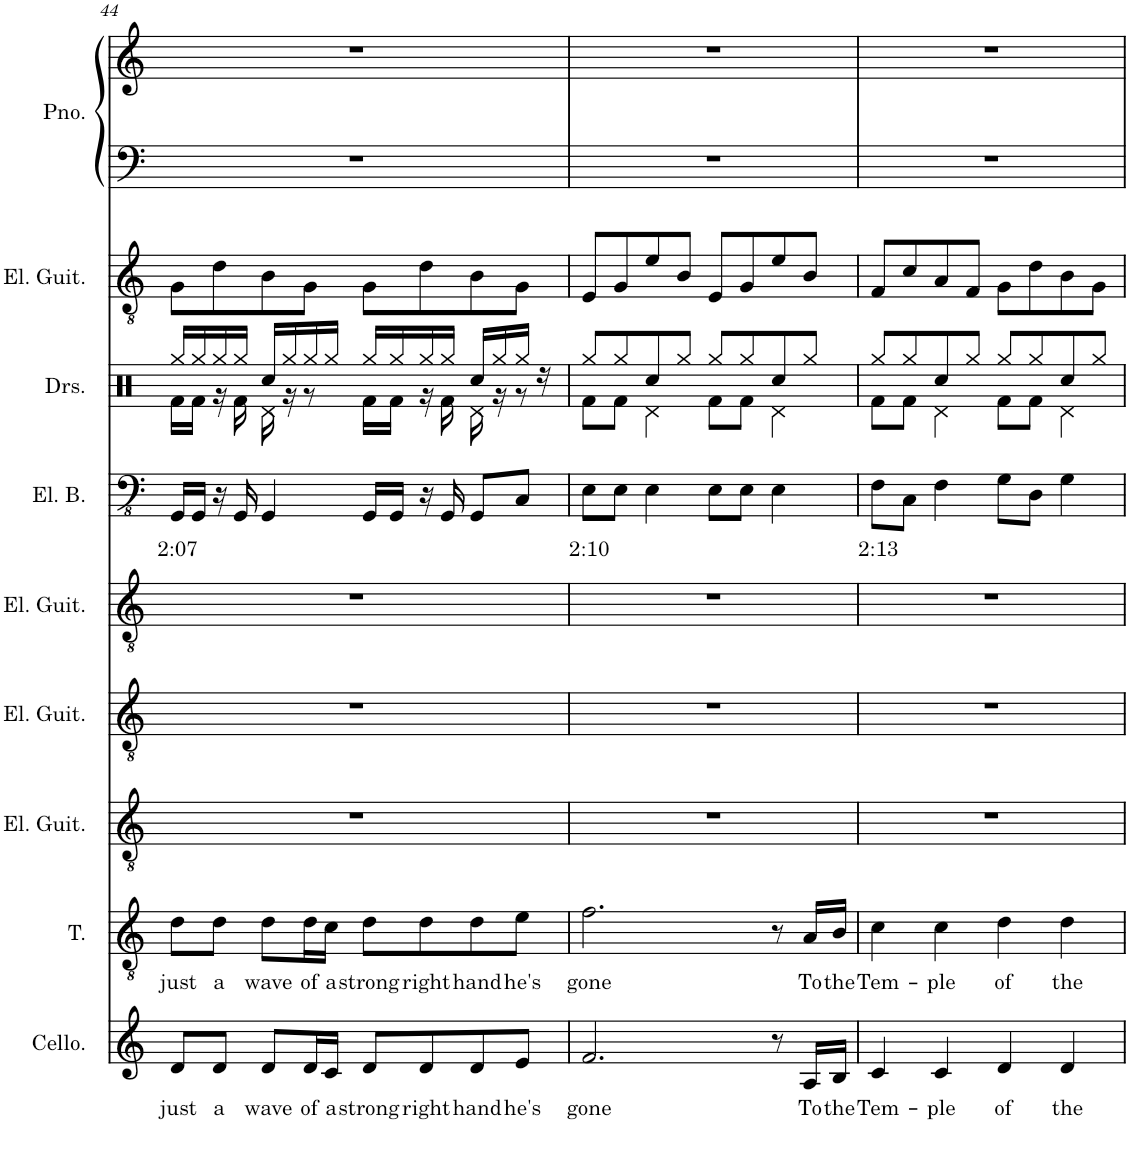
**kern	**text	**kern	**text	**kern	**kern	**kern	**kern	**text	**kern	**kern	**kern	**kern
*part9	*part9	*part8	*part8	*part7	*part6	*part5	*part4	*part4	*part3	*part2	*part1	*part1
*staff10	*staff10	*staff9	*staff9	*staff8	*staff7	*staff6	*staff5	*staff5	*staff4	*staff3	*staff2	*staff1
*I"Cello	*	*I"Tenor	*	*I"Electric Guitar	*I"Electric Guitar	*I"Electric Guitar	*I"Electric Bass	*	*I"Drumset	*I"Electric Guitar	*I"Piano	*
*I'Cello.	*	*I'T.	*	*I'El. Guit.	*I'El. Guit.	*I'El. Guit.	*I'El. B.	*	*I'Drs.	*I'El. Guit.	*I'Pno.	*
!!LO:PB:g=z
*clefG2	*	*clefGv2	*	*clefGv2	*clefGv2	*clefGv2	*clefFv4	*	*clefX	*clefGv2	*clefF4	*clefG2
*k[]	*	*k[]	*	*k[]	*k[]	*k[]	*k[]	*	*k[]	*k[]	*k[]	*k[]
*M4/4	*	*M4/4	*	*M4/4	*M4/4	*M4/4	*M4/4	*	*M4/4	*M4/4	*M4/4	*M4/4
=44	=44	=44	=44	=44	=44	=44	=44	=44	=44	=44	=44	=44
!	!LO:LY:b	!	!LO:LY:b	!	!	!	!	!LO:LY:b	!	!	!	!
*	*	*	*	*	*	*	*	*	*^	*	*	*
8d/L	just	8d\L	just	1r	1r	1r	16GGG/LL	2:07	16Rgg/LL	16Rf\LL	8G\L	1r	1r
.	.	.	.	.	.	.	16GGG/JJ	.	16Rgg/	16Rf\JJ	.	.	.
!	!LO:LY:b	!	!LO:LY:b	!	!	!	!	!	!	!	!	!	!
8d/J	a	8d\J	a	.	.	.	16r	.	16Rgg/	16r	8d\	.	.
.	.	.	.	.	.	.	16GGG/	.	16Rgg/JJ	16Rf\	.	.	.
!	!LO:LY:b	!	!LO:LY:b	!	!	!	!	!	!	!	!	!	!
8d/L	wave	8d\L	wave	.	.	.	4GGG/	.	16Rcc/LL	16Rd\	8B\	.	.
.	.	.	.	.	.	.	.	.	16Rgg/	16r	.	.	.
!	!LO:LY:b	!	!LO:LY:b	!	!	!	!	!	!	!	!	!	!
16d/L	of	16d\L	of	.	.	.	.	.	16Rgg/	8r	8G\J	.	.
!	!LO:LY:b	!	!LO:LY:b	!	!	!	!	!	!	!	!	!	!
16c/JJ	a	16c\JJ	a	.	.	.	.	.	16Rgg/JJ	.	.	.	.
!	!LO:LY:b	!	!LO:LY:b	!	!	!	!	!	!	!	!	!	!
8d/L	strong	8d\L	strong	.	.	.	16GGG/LL	.	16Rgg/LL	16Rf\LL	8G\L	.	.
.	.	.	.	.	.	.	16GGG/JJ	.	16Rgg/	16Rf\JJ	.	.	.
!	!LO:LY:b	!	!LO:LY:b	!	!	!	!	!	!	!	!	!	!
8d/	right	8d\	right	.	.	.	16r	.	16Rgg/	16r	8d\	.	.
.	.	.	.	.	.	.	16GGG/	.	16Rgg/JJ	16Rf\	.	.	.
!	!LO:LY:b	!	!LO:LY:b	!	!	!	!	!	!	!	!	!	!
8d/	hand	8d\	hand	.	.	.	8GGG/L	.	16Rcc/LL	16Rd\	8B\	.	.
.	.	.	.	.	.	.	.	.	16Rgg/	16r	.	.	.
!	!LO:LY:b	!	!LO:LY:b	!	!	!	!	!	!	!	!	!	!
8e/J	he's	8e\J	he's	.	.	.	8CC/J	.	16Rgg/JJ	8r	8G\J	.	.
.	.	.	.	.	.	.	.	.	16r	.	.	.	.
=45	=45	=45	=45	=45	=45	=45	=45	=45	=45	=45	=45	=45	=45
!	!LO:LY:b	!	!LO:LY:b	!	!	!	!	!LO:LY:b	!	!	!	!	!
2.f/	gone	2.f\	gone	1r	1r	1r	8EE\L	2:10	8Rgg/L	8Rf\L	8E/L	1r	1r
.	.	.	.	.	.	.	8EE\J	.	8Rgg/	8Rf\J	8G/	.	.
.	.	.	.	.	.	.	4EE\	.	8Rcc/	4Rd\	8e/	.	.
.	.	.	.	.	.	.	.	.	8Rgg/J	.	8B/J	.	.
.	.	.	.	.	.	.	8EE\L	.	8Rgg/L	8Rf\L	8E/L	.	.
.	.	.	.	.	.	.	8EE\J	.	8Rgg/	8Rf\J	8G/	.	.
8r	.	8r	.	.	.	.	4EE\	.	8Rcc/	4Rd\	8e/	.	.
!	!LO:LY:b	!	!LO:LY:b	!	!	!	!	!	!	!	!	!	!
16A/LL	To	16A/LL	To	.	.	.	.	.	8Rgg/J	.	8B/J	.	.
!	!LO:LY:b	!	!LO:LY:b	!	!	!	!	!	!	!	!	!	!
16B/JJ	the	16B/JJ	the	.	.	.	.	.	.	.	.	.	.
=46	=46	=46	=46	=46	=46	=46	=46	=46	=46	=46	=46	=46	=46
!	!LO:LY:b	!	!LO:LY:b	!	!	!	!	!LO:LY:b	!	!	!	!	!
4c/	Tem-	4c\	Tem-	1r	1r	1r	8FF\L	2:13	8Rgg/L	8Rf\L	8F/L	1r	1r
.	.	.	.	.	.	.	8CC\J	.	8Rgg/	8Rf\J	8c/	.	.
!	!LO:LY:b	!	!LO:LY:b	!	!	!	!	!	!	!	!	!	!
4c/	-ple	4c\	-ple	.	.	.	4FF\	.	8Rcc/	4Rd\	8A/	.	.
.	.	.	.	.	.	.	.	.	8Rgg/J	.	8F/J	.	.
!	!LO:LY:b	!	!LO:LY:b	!	!	!	!	!	!	!	!	!	!
4d/	of	4d\	of	.	.	.	8GG\L	.	8Rgg/L	8Rf\L	8G\L	.	.
.	.	.	.	.	.	.	8DD\J	.	8Rgg/	8Rf\J	8d\	.	.
!	!LO:LY:b	!	!LO:LY:b	!	!	!	!	!	!	!	!	!	!
4d/	the	4d\	the	.	.	.	4GG\	.	8Rcc/	4Rd\	8B\	.	.
.	.	.	.	.	.	.	.	.	8Rgg/J	.	8G\J	.	.
*	*	*	*	*	*	*	*	*	*v	*v	*	*	*
=	=	=	=	=	=	=	=	=	=	=	=	=
*-	*-	*-	*-	*-	*-	*-	*-	*-	*-	*-	*-	*-
